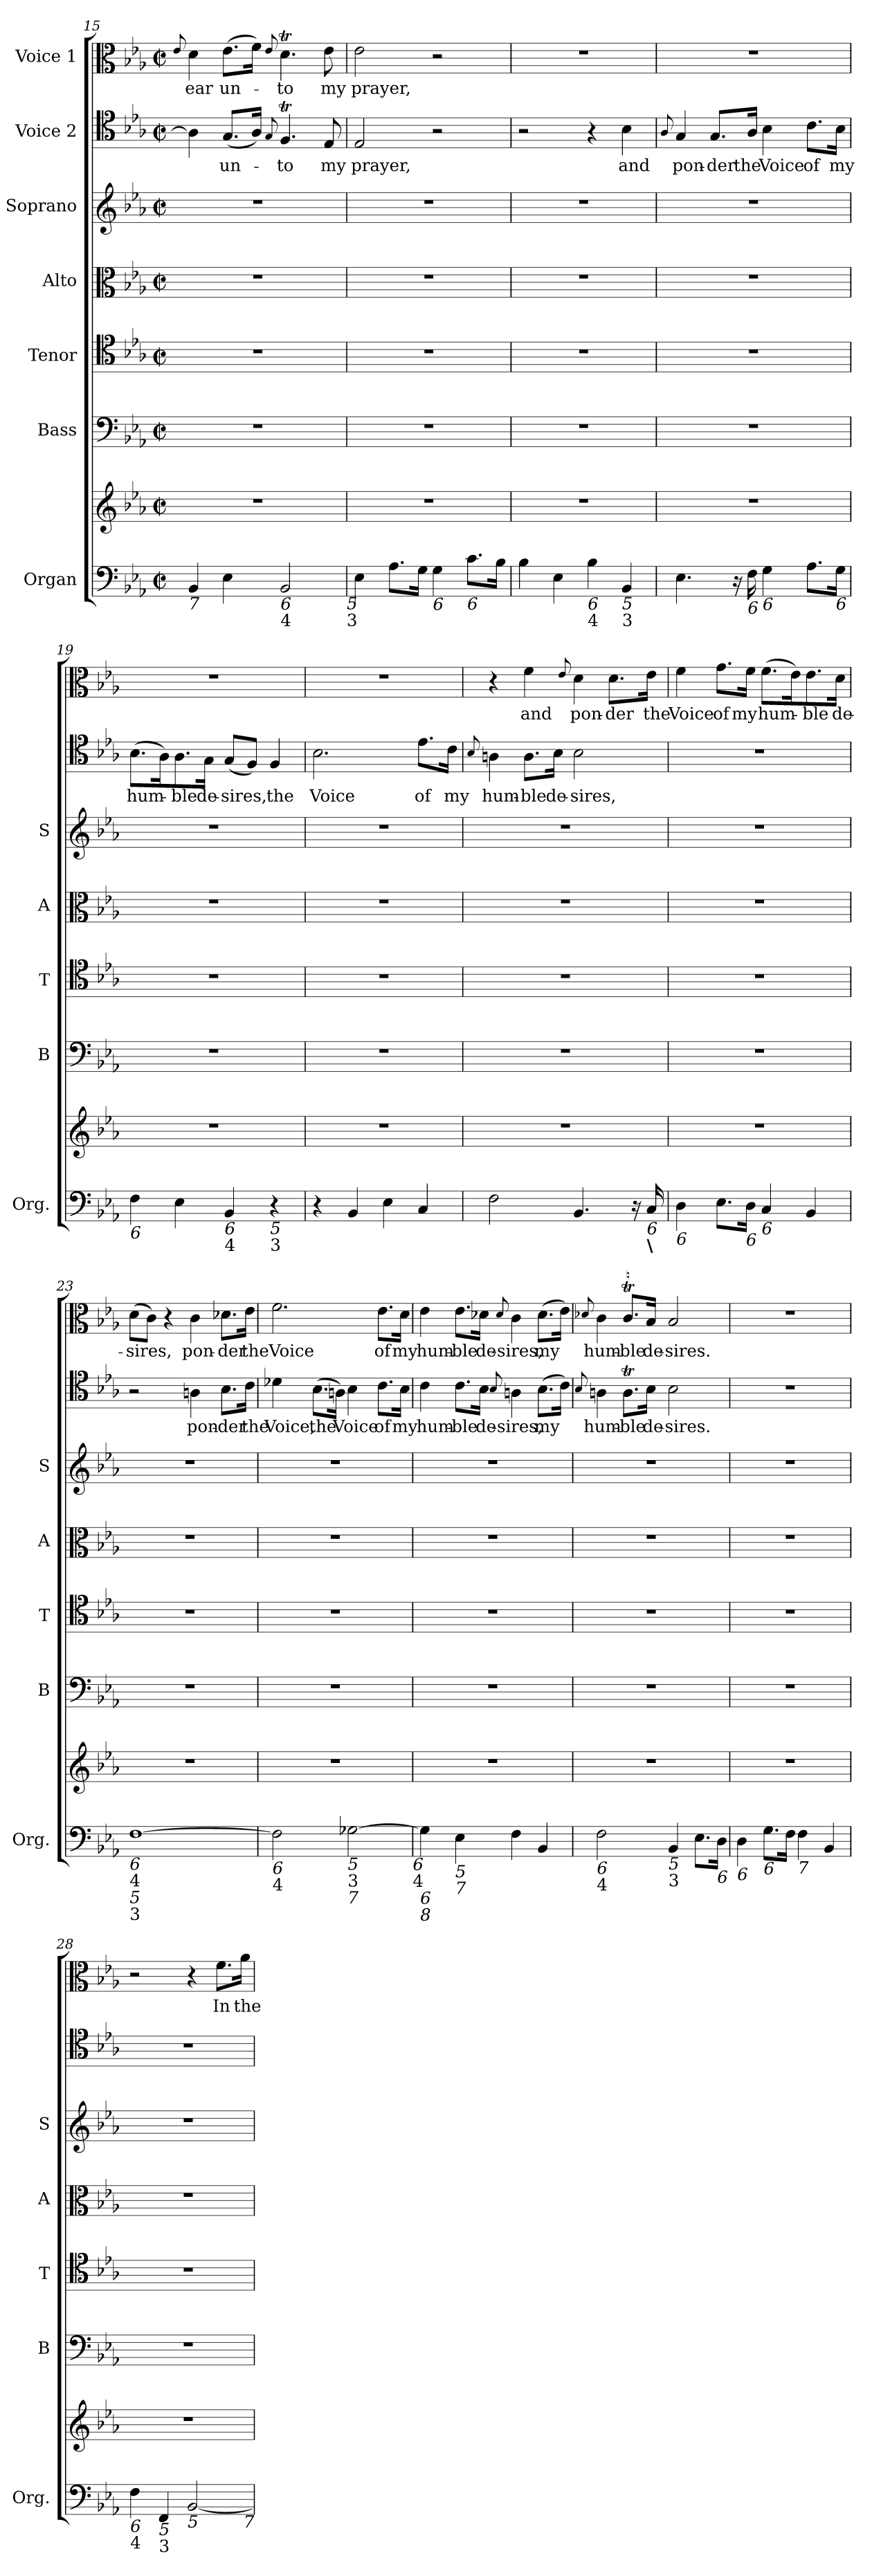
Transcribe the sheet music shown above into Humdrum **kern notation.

**kern	**kern	**kern	**kern	**kern	**kern	**kern	**text	**kern	**text
*part7	*part7	*part6	*part5	*part4	*part3	*part2	*part2	*part1	*part1
*staff8	*staff7	*staff6	*staff5	*staff4	*staff3	*staff2	*staff2	*staff1	*staff1
*I"Organ	*	*I"Bass	*I"Tenor	*I"Alto	*I"Soprano	*I"Voice 2	*	*I"Voice 1	*
*I'Org.	*	*I'B	*I'T	*I'A	*I'S	*	*	*	*
*clefF4	*clefG2	*clefF4	*clefC4	*clefC3	*clefG2	*clefC4	*	*clefC3	*
*k[b-e-a-]	*k[b-e-a-]	*k[b-e-a-]	*k[b-e-a-]	*k[b-e-a-]	*k[b-e-a-]	*k[b-e-a-]	*	*k[b-e-a-]	*
*E-:	*E-:	*E-:	*E-:	*E-:	*E-:	*E-:	*	*E-:	*
*M2/2	*M2/2	*M2/2	*M2/2	*M2/2	*M2/2	*M2/2	*	*M2/2	*
*met(c|)	*met(c|)	*met(c|)	*met(c|)	*met(c|)	*met(c|)	*met(c|)	*	*met(c|)	*
=15	=15	=15	=15	=15	=15	=15	=15	=15	=15
.	.	.	.	.	.	.	.	8qqe-/	.
!LO:TX:b:i:t=7	!	!	!	!	!	!	!	!	!
!	!	!	!	!	!	!	!	!	!LO:LY:b
4BB-/	1r	1r	1r	1r	1r	4A-\]	.	4d\	ear
!	!	!	!	!	!	!	!LO:LY:b	!	!LO:LY:b
4E-\	.	.	.	.	.	(<8.G/L	un-	(>8.e-\L	un-
.	.	.	.	.	.	16A-/Jk)	.	16f\Jk)	.
.	.	.	.	.	.	8qqG/	.	8qqe-/	.
!LO:TX:b:i:t=6	!	!	!	!	!	!	!	!	!
!LO:TX:b:t=4	!	!	!	!	!	!	!	!	!
!	!	!	!	!	!	!	!LO:LY:b	!	!LO:LY:b
2BB-/	.	.	.	.	.	4.FT/	-to	4.dt\	-to
!	!	!	!	!	!	!	!LO:LY:b	!	!LO:LY:b
.	.	.	.	.	.	8E-/	my	8e-\	my
!LO:TX:b:i:t=5	!	!	!	!	!	!	!	!	!
!LO:TX:b:t=3	!	!	!	!	!	!	!	!	!
!!LO:PB:g=z
=16	=16	=16	=16	=16	=16	=16	=16	=16	=16
!	!	!	!	!	!	!	!LO:LY:b	!	!LO:LY:b
4E-\	1r	1r	1r	1r	1r	2E-/	prayer,	2e-\	prayer,
8.A-\L	.	.	.	.	.	.	.	.	.
16G\Jk	.	.	.	.	.	.	.	.	.
!LO:TX:b:i:t=6	!	!	!	!	!	!	!	!	!
4G\	.	.	.	.	.	2r	.	2r	.
!LO:TX:b:i:t=6	!	!	!	!	!	!	!	!	!
8.c\L	.	.	.	.	.	.	.	.	.
16B-\Jk	.	.	.	.	.	.	.	.	.
=17	=17	=17	=17	=17	=17	=17	=17	=17	=17
4B-\	1r	1r	1r	1r	1r	2r	.	1r	.
4E-\	.	.	.	.	.	.	.	.	.
!LO:TX:b:i:t=6	!	!	!	!	!	!	!	!	!
!LO:TX:b:t=4	!	!	!	!	!	!	!	!	!
4B-\	.	.	.	.	.	4r	.	.	.
!LO:TX:b:i:t=5	!	!	!	!	!	!	!	!	!
!LO:TX:b:t=3	!	!	!	!	!	!	!	!	!
!	!	!	!	!	!	!	!LO:LY:b	!	!
4BB-/	.	.	.	.	.	4B-\	and	.	.
=18	=18	=18	=18	=18	=18	=18	=18	=18	=18
.	.	.	.	.	.	8qqA-/	.	.	.
!	!	!	!	!	!	!	!LO:LY:b	!	!
4.E-\	1r	1r	1r	1r	1r	4G/	pon-	1r	.
!	!	!	!	!	!	!	!LO:LY:b	!	!
.	.	.	.	.	.	8.G/L	-der	.	.
16r	.	.	.	.	.	.	.	.	.
!LO:TX:b:i:t=6	!	!	!	!	!	!	!	!	!
!	!	!	!	!	!	!	!LO:LY:b	!	!
16F\	.	.	.	.	.	16A-/Jk	the	.	.
!LO:TX:b:i:t=6	!	!	!	!	!	!	!	!	!
!	!	!	!	!	!	!	!LO:LY:b	!	!
4G\	.	.	.	.	.	4B-\	Voice	.	.
!	!	!	!	!	!	!	!LO:LY:b	!	!
8.A-\L	.	.	.	.	.	8.c\L	of	.	.
!LO:TX:b:i:t=6	!	!	!	!	!	!	!	!	!
!	!	!	!	!	!	!	!LO:LY:b	!	!
16G\Jk	.	.	.	.	.	16B-\Jk	my	.	.
=19	=19	=19	=19	=19	=19	=19	=19	=19	=19
!LO:TX:b:i:t=6	!	!	!	!	!	!	!	!	!
!	!	!	!	!	!	!	!LO:LY:b	!	!
4F\	1r	1r	1r	1r	1r	(>8.B-\L	hum-	1r	.
.	.	.	.	.	.	16A-\k)	.	.	.
!	!	!	!	!	!	!	!LO:LY:b	!	!
4E-\	.	.	.	.	.	8.A-\	-ble	.	.
!	!	!	!	!	!	!	!LO:LY:b	!	!
.	.	.	.	.	.	16G\Jk	de-	.	.
!LO:TX:b:i:t=6	!	!	!	!	!	!	!	!	!
!LO:TX:b:t=4	!	!	!	!	!	!	!	!	!
!	!	!	!	!	!	!	!LO:LY:b	!	!
4BB-/	.	.	.	.	.	(<8G/L	-sires,	.	.
.	.	.	.	.	.	8F/J)	.	.	.
!LO:TX:b:i:t=5	!	!	!	!	!	!	!	!	!
!LO:TX:b:t=3	!	!	!	!	!	!	!	!	!
!	!	!	!	!	!	!	!LO:LY:b	!	!
4r	.	.	.	.	.	4F/	the	.	.
=20	=20	=20	=20	=20	=20	=20	=20	=20	=20
!	!	!	!	!	!	!	!LO:LY:b	!	!
4r	1r	1r	1r	1r	1r	2.B-\	Voice	1r	.
4BB-/	.	.	.	.	.	.	.	.	.
4E-\	.	.	.	.	.	.	.	.	.
!	!	!	!	!	!	!	!LO:LY:b	!	!
4C/	.	.	.	.	.	8.e-\L	of	.	.
!	!	!	!	!	!	!	!LO:LY:b	!	!
.	.	.	.	.	.	16c\Jk	my	.	.
!!LO:LB:g=z
=21	=21	=21	=21	=21	=21	=21	=21	=21	=21
.	.	.	.	.	.	8qqB-/	.	.	.
!	!	!	!	!	!	!	!LO:LY:b	!	!
2F\	1r	1r	1r	1r	1r	4An\	hum-	4r	.
!	!	!	!	!	!	!	!LO:LY:b	!	!LO:LY:b
.	.	.	.	.	.	8.A\L	-ble	4f\	and
!	!	!	!	!	!	!	!LO:LY:b	!	!
.	.	.	.	.	.	16B-\Jk	de-	.	.
.	.	.	.	.	.	.	.	8qqe-/	.
!	!	!	!	!	!	!	!LO:LY:b	!	!LO:LY:b
4.BB-/	.	.	.	.	.	2B-\	-sires,	4d\	pon-
!	!	!	!	!	!	!	!	!	!LO:LY:b
.	.	.	.	.	.	.	.	8.d\L	-der
16r	.	.	.	.	.	.	.	.	.
!LO:TX:b:i:t=6	!	!	!	!	!	!	!	!	!
!LO:TX:b:B:t=\	!	!	!	!	!	!	!	!	!
!	!	!	!	!	!	!	!	!	!LO:LY:b
16C/	.	.	.	.	.	.	.	16e-\Jk	the
=22	=22	=22	=22	=22	=22	=22	=22	=22	=22
!LO:TX:b:i:t=6	!	!	!	!	!	!	!	!	!
!	!	!	!	!	!	!	!	!	!LO:LY:b
4D\	1r	1r	1r	1r	1r	1r	.	4f\	Voice
!	!	!	!	!	!	!	!	!	!LO:LY:b
8.E-\L	.	.	.	.	.	.	.	8.g\L	of
!LO:TX:b:i:t=6	!	!	!	!	!	!	!	!	!
!	!	!	!	!	!	!	!	!	!LO:LY:b
16D\Jk	.	.	.	.	.	.	.	16f\Jk	my
!LO:TX:b:i:t=6	!	!	!	!	!	!	!	!	!
!	!	!	!	!	!	!	!	!	!LO:LY:b
4C/	.	.	.	.	.	.	.	(>8.f\L	hum-
.	.	.	.	.	.	.	.	16e-\k)	.
!	!	!	!	!	!	!	!	!	!LO:LY:b
4BB-/	.	.	.	.	.	.	.	8.e-\	-ble
!	!	!	!	!	!	!	!	!	!LO:LY:b
.	.	.	.	.	.	.	.	16d\Jk	de-
=23	=23	=23	=23	=23	=23	=23	=23	=23	=23
!LO:TX:b:i:t=6	!	!	!	!	!	!	!	!	!
!LO:TX:b:t=4	!	!	!	!	!	!	!	!	!
!LO:TX:b:i:t=5	!	!	!	!	!	!	!	!	!
!LO:TX:b:t=3	!	!	!	!	!	!	!	!	!
!	!	!	!	!	!	!	!	!	!LO:LY:b
[1F	1r	1r	1r	1r	1r	2r	.	(>8d\L	-sires,
.	.	.	.	.	.	.	.	8c\J)	.
.	.	.	.	.	.	.	.	4r	.
!	!	!	!	!	!	!	!LO:LY:b	!	!LO:LY:b
.	.	.	.	.	.	4An\	pon-	4c\	pon-
!	!	!	!	!	!	!	!LO:LY:b	!	!LO:LY:b
.	.	.	.	.	.	8.B-\L	-der	8.d-X\L	-der
!	!	!	!	!	!	!	!LO:LY:b	!	!LO:LY:b
.	.	.	.	.	.	16c\Jk	the	16e-\Jk	the
=24	=24	=24	=24	=24	=24	=24	=24	=24	=24
!LO:TX:b:i:t=6	!	!	!	!	!	!	!	!	!
!LO:TX:b:t=4	!	!	!	!	!	!	!	!	!
!	!	!	!	!	!	!	!LO:LY:b	!	!LO:LY:b
2F\]	1r	1r	1r	1r	1r	4d-X\	Voice,	2.f\	Voice
!	!	!	!	!	!	!	!LO:LY:b	!	!
.	.	.	.	.	.	(>8.B-\L	the	.	.
.	.	.	.	.	.	16An\Jk)	.	.	.
!LO:TX:b:i:t=5	!	!	!	!	!	!	!	!	!
!LO:TX:b:t=3	!	!	!	!	!	!	!	!	!
!LO:TX:b:i:t=7	!	!	!	!	!	!	!	!	!
!	!	!	!	!	!	!	!LO:LY:b	!	!
[2G-X\	.	.	.	.	.	4B-\	Voice	.	.
!	!	!	!	!	!	!	!LO:LY:b	!	!LO:LY:b
.	.	.	.	.	.	8.c\L	of	8.e-\L	of
!	!	!	!	!	!	!	!LO:LY:b	!	!LO:LY:b
.	.	.	.	.	.	16B-\Jk	my	16d\Jk	my
!LO:TX:b:i:t=6	!	!	!	!	!	!	!	!	!
!LO:TX:b:t=4	!	!	!	!	!	!	!	!	!
!!LO:LB:g=z
=25	=25	=25	=25	=25	=25	=25	=25	=25	=25
!LO:TX:b:i:t=6	!	!	!	!	!	!	!	!	!
!LO:TX:b:i:t=8	!	!	!	!	!	!	!	!	!
!	!	!	!	!	!	!	!LO:LY:b	!	!LO:LY:b
4G-\]	1r	1r	1r	1r	1r	4c\	hum-	4e-\	hum-
!LO:TX:b:i:t=5	!	!	!	!	!	!	!	!	!
!LO:TX:b:i:t=7	!	!	!	!	!	!	!	!	!
!	!	!	!	!	!	!	!LO:LY:b	!	!LO:LY:b
4E-\	.	.	.	.	.	8.c\L	-ble	8.e-\L	-ble
!	!	!	!	!	!	!	!LO:LY:b	!	!LO:LY:b
.	.	.	.	.	.	16B-\Jk	de-	16d-X\Jk	de-
.	.	.	.	.	.	8qqB-/	.	8qqd-/	.
!	!	!	!	!	!	!	!LO:LY:b	!	!LO:LY:b
4F\	.	.	.	.	.	4An\	-sires,	4c\	-sires,
!	!	!	!	!	!	!	!LO:LY:b	!	!LO:LY:b
4BB-/	.	.	.	.	.	(>8.B-\L	my	(>8.d-\L	my
.	.	.	.	.	.	16c\Jk)	.	16e-\Jk)	.
=26	=26	=26	=26	=26	=26	=26	=26	=26	=26
.	.	.	.	.	.	8qqB-/	.	8qqd-X/	.
!LO:TX:b:i:t=6	!	!	!	!	!	!	!	!	!
!LO:TX:b:t=4	!	!	!	!	!	!	!	!	!
!	!	!	!	!	!	!	!LO:LY:b	!	!LO:LY:b
2F\	1r	1r	1r	1r	1r	4An\	hum-	4c\	hum-
!	!	!	!	!	!	!	!LO:LY:b	!	!LO:LY:b
.	.	.	.	.	.	8.At\L	-ble	8.cT/L	-ble
!	!	!	!	!	!	!	!LO:LY:b	!	!LO:LY:b
.	.	.	.	.	.	16B-\Jk	de-	16B-/Jk	de-
!LO:TX:b:i:t=5	!	!	!	!	!	!	!	!	!
!LO:TX:b:t=3	!	!	!	!	!	!	!	!	!
!	!	!	!	!	!	!	!LO:LY:b	!	!LO:LY:b
4BB-/	.	.	.	.	.	2B-\	-sires.	2B-/	-sires.
8.E-\L	.	.	.	.	.	.	.	.	.
!LO:TX:b:i:t=6	!	!	!	!	!	!	!	!	!
16D\Jk	.	.	.	.	.	.	.	.	.
=27	=27	=27	=27	=27	=27	=27	=27	=27	=27
!LO:TX:b:i:t=6	!	!	!	!	!	!	!	!	!
4D\	1r	1r	1r	1r	1r	1r	.	1r	.
!LO:TX:b:i:t=6	!	!	!	!	!	!	!	!	!
8.G\L	.	.	.	.	.	.	.	.	.
16F\Jk	.	.	.	.	.	.	.	.	.
!LO:TX:b:i:t=7	!	!	!	!	!	!	!	!	!
4F\	.	.	.	.	.	.	.	.	.
4BB-/	.	.	.	.	.	.	.	.	.
=28	=28	=28	=28	=28	=28	=28	=28	=28	=28
!LO:TX:b:i:t=6	!	!	!	!	!	!	!	!	!
!LO:TX:b:t=4	!	!	!	!	!	!	!	!	!
4F\	1r	1r	1r	1r	1r	1r	.	2r	.
!LO:TX:b:i:t=5	!	!	!	!	!	!	!	!	!
!LO:TX:b:t=3	!	!	!	!	!	!	!	!	!
4FF/	.	.	.	.	.	.	.	.	.
!LO:TX:b:i:t=5	!	!	!	!	!	!	!	!	!
[2BB-/	.	.	.	.	.	.	.	4r	.
!	!	!	!	!	!	!	!	!	!LO:LY:b
.	.	.	.	.	.	.	.	8.f\L	In
!	!	!	!	!	!	!	!	!	!LO:LY:b
.	.	.	.	.	.	.	.	16a-\Jk	the
!LO:TX:b:i:t=7	!	!	!	!	!	!	!	!	!
=	=	=	=	=	=	=	=	=	=
*-	*-	*-	*-	*-	*-	*-	*-	*-	*-
